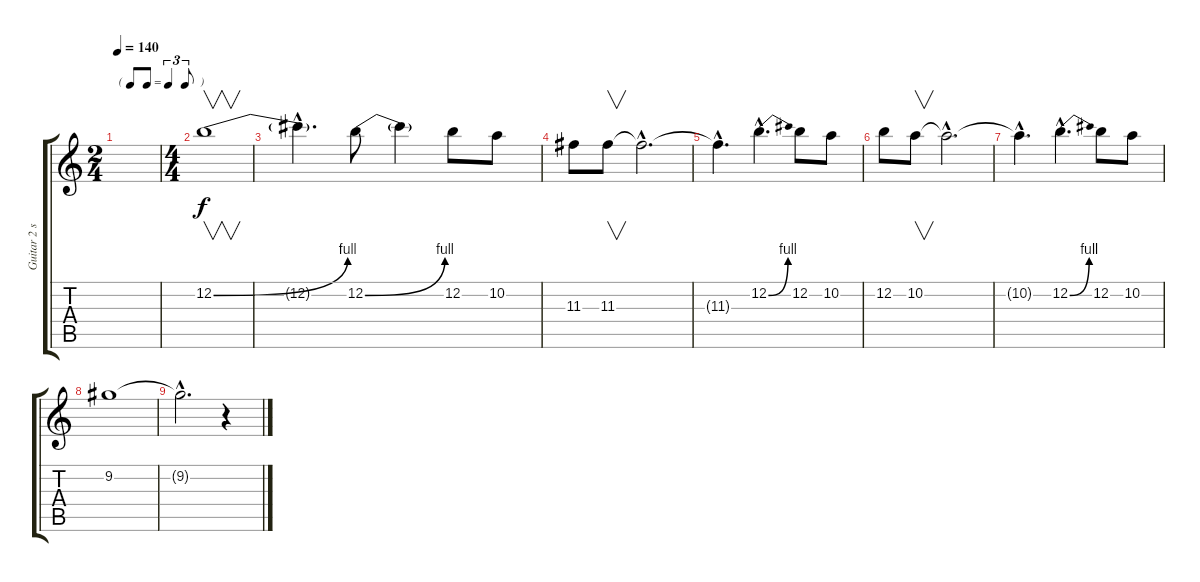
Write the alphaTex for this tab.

\track ("Guitar 2 solo " "Guitar 2 s") {instrument overdrivenguitar}
\staff {score tabs}
\tuning (E4 B3 G3 D3 A2 E2) {hide}
\ts (2 4)
\tf triplet8th
\tempo 140
\clef g2
\ks c
|
\ts (4 4)
12.2{be (bend 0 0 60 4)}.1{v} |
12.2{hac t}.4{d} 12.2{be (bend 0 0 60 4)}.8 12.2{t}.4 12.2.8 10.2.8 |
11.3.8 11.3.8{v} 11.3{hac t}.2{d} |
11.3{hac t}.4{d} 12.2{be (bend 0 0 60 4) hac}.4{d} 12.2.8 10.2.8 |
12.2.8 10.2.8{v} 10.2{hac t}.2{d} |
10.2{hac t}.4{d} 12.2{be (bend 0 0 60 4) hac}.4{d} 12.2.8 10.2.8 |
9.2.1 |
9.2{hac t}.2{d} r.4
